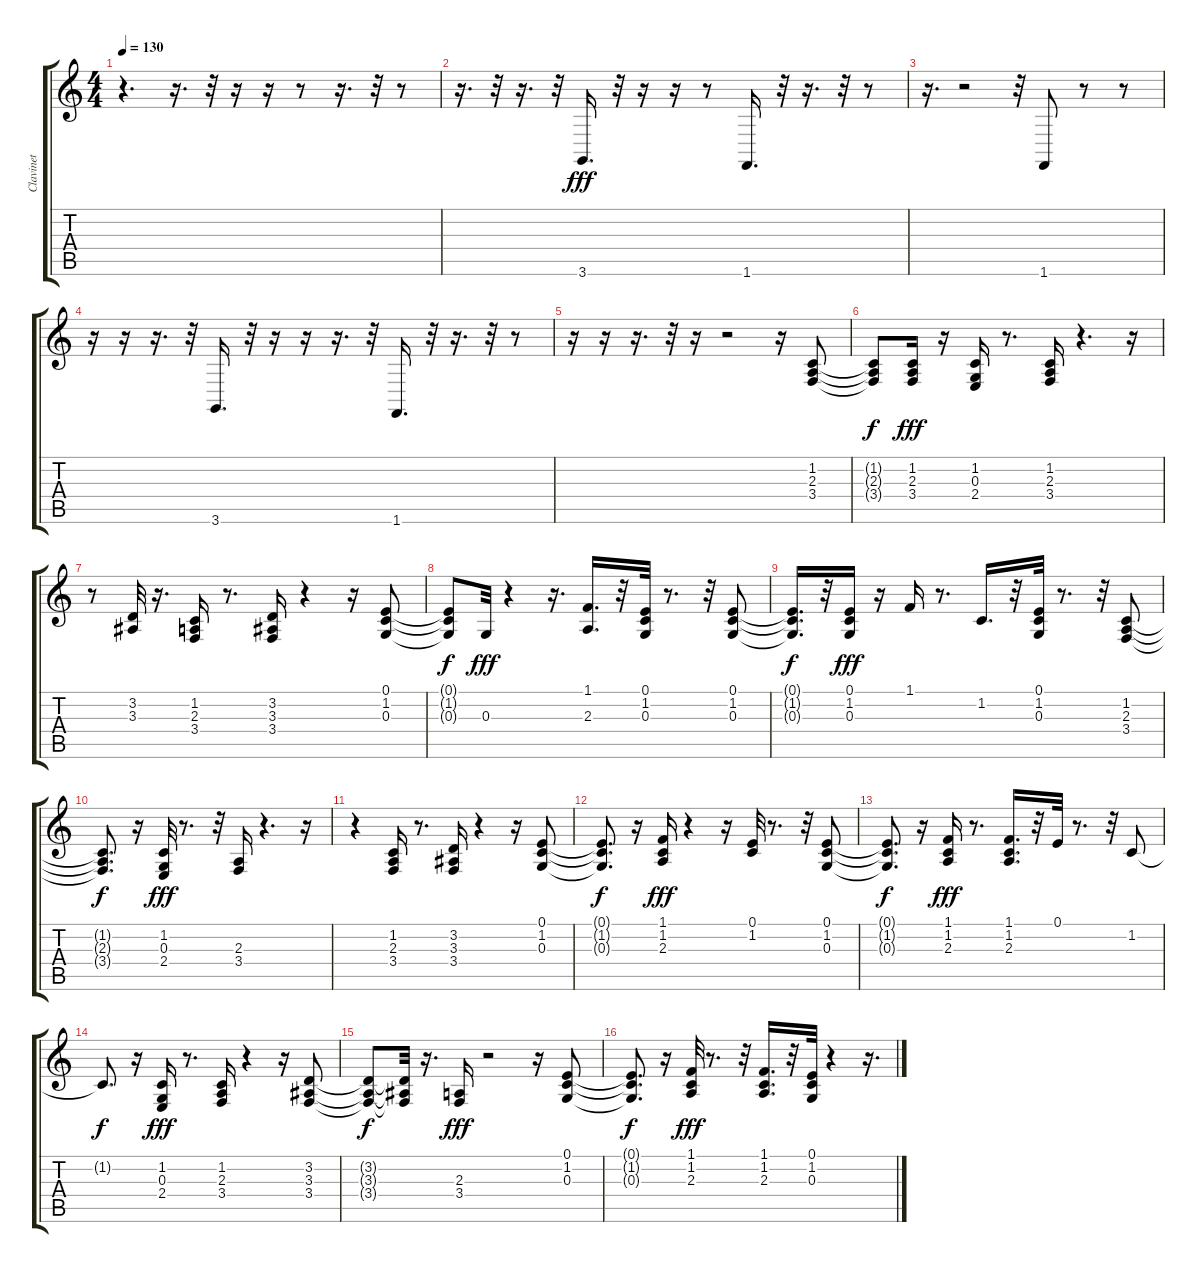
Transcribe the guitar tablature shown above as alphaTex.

\track ("Clavinet            " "Clavinet  ") {instrument clavinet}
\staff {score tabs}
\tuning (E4 B3 G3 D3 A2 E2) {hide}
\ts (4 4)
\tempo 130
\clef g2
\ks c
r.4{d dy fff} r.16{d} r.32 r.16 r.16 r.8 r.16{d} r.32 r.8 |
r.16{d} r.32 r.16{d} r.32 3.6.16{d} r.32 r.16 r.16 r.8 1.6.16{d} r.32 r.16{d} r.32 r.8 |
r.16{d} r.2 r.32 1.6.8 r.8 r.8 |
r.16 r.16 r.16{d} r.32 3.6.16{d} r.32 r.16 r.16 r.16{d} r.32 1.6.16{d} r.32 r.16{d} r.32 r.8 |
r.16 r.16 r.16{d} r.32 r.16 r.2 r.16 (1.2 2.3 3.4).8 |
(1.2{t} 2.3{t} 3.4{t}).8{dy f} (1.2 2.3 3.4).16{dy fff} r.16 (1.2 0.3 2.4).16 r.8{d} (1.2 2.3 3.4).16 r.4{d} r.16 |
r.8 (3.2 3.3).32 r.16{d} (1.2 2.3 3.4).16 r.8{d} (3.2 3.3 3.4).16 r.4 r.16 (0.1 1.2 0.3).8 |
(0.1{t} 1.2{t} 0.3{t}).8{dy f} 0.3.32{dy fff} r.4 r.16{d} (1.1 2.3).16{d} r.32 (0.1 1.2 0.3).32 r.8{d} r.32 (0.1 1.2 0.3).8 |
(0.1{t} 1.2{t} 0.3{t}).16{d dy f} r.32 (0.1 1.2 0.3).16{dy fff} r.16 1.1.16 r.8{d} 1.2.16{d} r.32 (0.1 1.2 0.3).32 r.8{d} r.32 (1.2 2.3 3.4).8 |
(1.2{t} 2.3{t} 3.4{t}).8{d dy f} r.16 (1.2 0.3 2.4).32{dy fff} r.8{d} r.32 (2.3 3.4).16 r.4{d} r.16 |
r.4 (1.2 2.3 3.4).16 r.8{d} (3.2 3.3 3.4).16 r.4 r.16 (0.1 1.2 0.3).8 |
(0.1{t} 1.2{t} 0.3{t}).8{d dy f} r.16 (1.1 1.2 2.3).16{dy fff} r.4 r.16 (0.1 1.2).32 r.8{d} r.32 (0.1 1.2 0.3).8 |
(0.1{t} 1.2{t} 0.3{t}).8{d dy f} r.16 (1.1 1.2 2.3).16{dy fff} r.8{d} (1.1 1.2 2.3).16{d} r.32 0.1.32 r.8{d} r.32 1.2.8 |
1.2{t}.8{d dy f} r.16 (1.2 0.3 2.4).16{dy fff} r.8{d} (1.2 2.3 3.4).16 r.4 r.16 (3.2 3.3 3.4).8 |
(3.2{t} 3.3{t} 3.4{t}).8{dy f} (3.2{t} 3.3{t} 3.4{t}).32 r.16{d} (2.3 3.4).16{dy fff} r.2 r.16 (0.1 1.2 0.3).8 |
(0.1{t} 1.2{t} 0.3{t}).8{d dy f} r.16 (1.1 1.2 2.3).32{dy fff} r.8{d} r.32 (1.1 1.2 2.3).16{d} r.32 (0.1 1.2 0.3).32 r.4 r.16{d}
